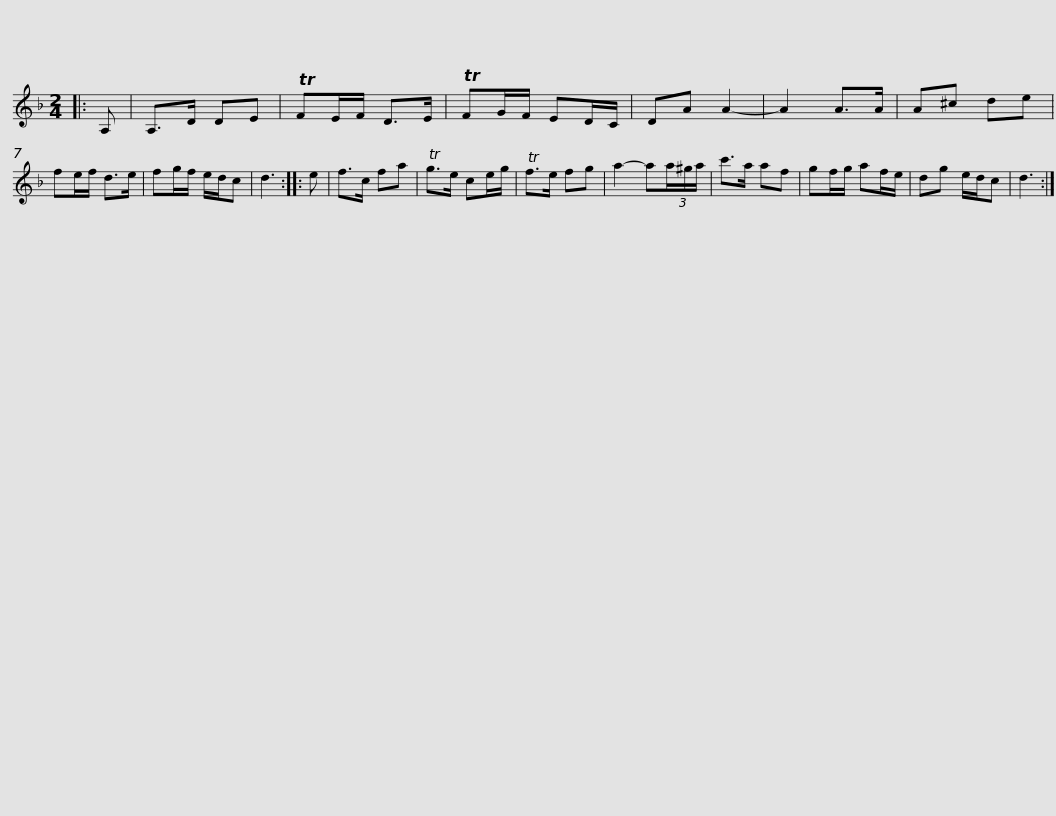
X:1
L:1/8
M:2/4
I:linebreak $
K:Dmin
V:1 treble
V:1
|: A, | A,>D DE | TFE/F/ D>E | TFG/F/ ED/C/ | DA A2- | %5
 A2 A>A | A^c de | fe/f/ d>e | fg/f/ e/d/c | d3 ::$ %10
 e | f>c fa | Tg>e ce/g/ | Tf>e fg | a2- a(3a/^g/a/ | %15
 c'>a af | gf/g/ af/e/ | dg e/d/c | d3 :| %19
